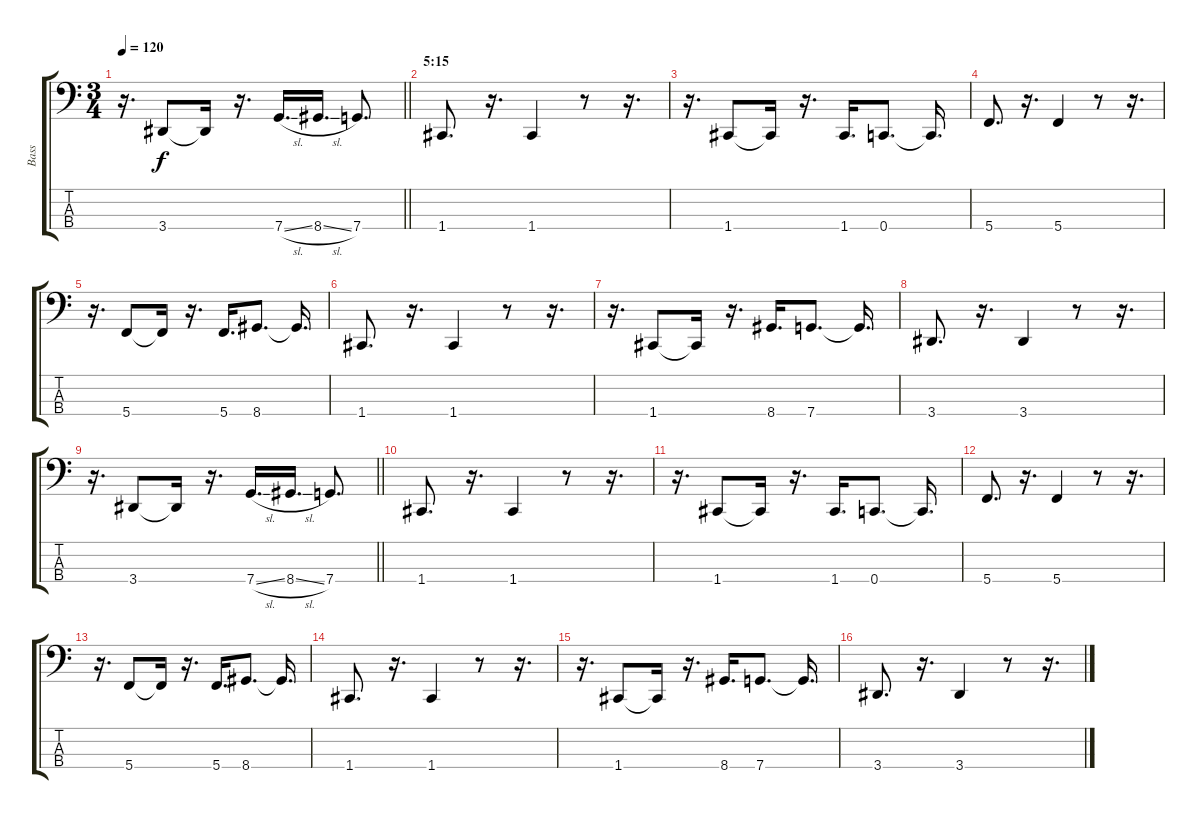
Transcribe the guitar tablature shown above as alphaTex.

\track ("Bass" "Bass") {instrument electricbassfinger}
\staff {score tabs}
\tuning (F2 C2 G1 C1) {hide}
\ts (3 4)
\tempo 120
\clef f4
\barLineRight lightlight
\ks c
r.16{d dy f} 3.4.8 3.4{t}.16 r.16{d} 7.4{sl}.16{d} 8.4{sl}.16{d} 7.4.8{d} |
\section ("" "5:15")
1.4.8{d} r.16{d} 1.4.4 r.8 r.16{d} |
r.16{d} 1.4.8 1.4{t}.16 r.16{d} 1.4.16{d} 0.4.8{d} 0.4{t}.16{d} |
5.4.8{d} r.16{d} 5.4.4 r.8 r.16{d} |
r.16{d} 5.4.8 5.4{t}.16 r.16{d} 5.4.16{d} 8.4.8{d} 8.4{t}.16{d} |
1.4.8{d} r.16{d} 1.4.4 r.8 r.16{d} |
r.16{d} 1.4.8 1.4{t}.16 r.16{d} 8.4.16{d} 7.4.8{d} 7.4{t}.16{d} |
3.4.8{d} r.16{d} 3.4.4 r.8 r.16{d} |
\barLineRight lightlight
r.16{d} 3.4.8 3.4{t}.16 r.16{d} 7.4{sl}.16{d} 8.4{sl}.16{d} 7.4.8{d} |
1.4.8{d} r.16{d} 1.4.4 r.8 r.16{d} |
r.16{d} 1.4.8 1.4{t}.16 r.16{d} 1.4.16{d} 0.4.8{d} 0.4{t}.16{d} |
5.4.8{d} r.16{d} 5.4.4 r.8 r.16{d} |
r.16{d} 5.4.8 5.4{t}.16 r.16{d} 5.4.16{d} 8.4.8{d} 8.4{t}.16{d} |
1.4.8{d} r.16{d} 1.4.4 r.8 r.16{d} |
r.16{d} 1.4.8 1.4{t}.16 r.16{d} 8.4.16{d} 7.4.8{d} 7.4{t}.16{d} |
3.4.8{d} r.16{d} 3.4.4 r.8 r.16{d}
